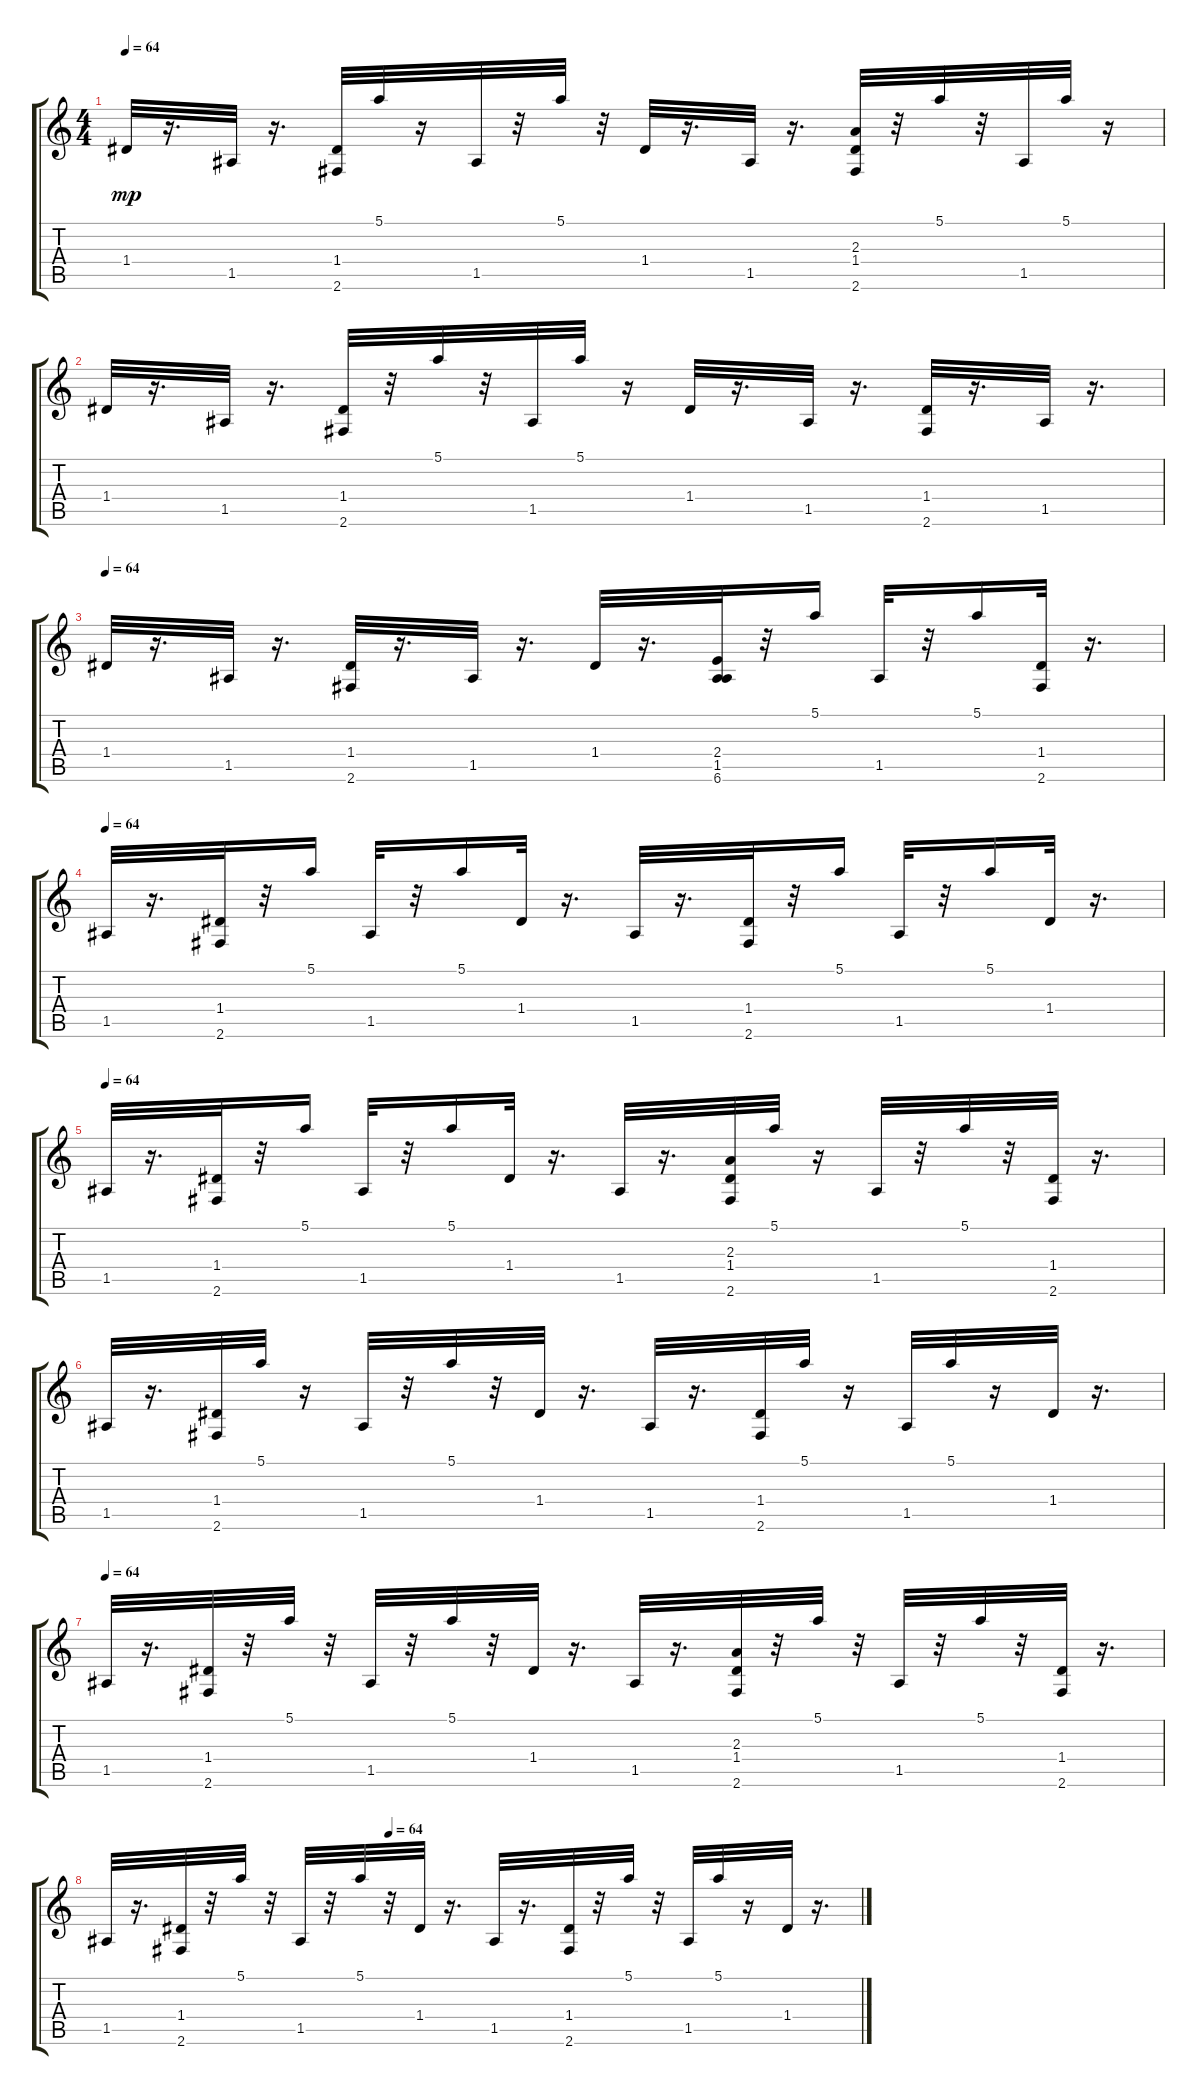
\track "" {instrument acousticguitarnylon}
\staff {score tabs}
\tuning (E4 B3 G3 D3 A2 E2) {hide}
\ts (4 4)
\tempo 64
\clef g2
\ks c
1.4.32{dy mp} r.16{d} 1.5.32 r.16{d} (1.4 2.6).32 5.1.32 r.16 1.5.32 r.32 5.1.32 r.32 1.4.32 r.16{d} 1.5.32 r.16{d} (2.3 1.4 2.6).32 r.32 5.1.32 r.32 1.5.32 5.1.32 r.16 |
1.4.32 r.16{d} 1.5.32 r.16{d} (1.4 2.6).32 r.32 5.1.32 r.32 1.5.32 5.1.32 r.16 1.4.32 r.16{d} 1.5.32 r.16{d} (1.4 2.6).32 r.16{d} 1.5.32 r.16{d} |
\tempo 64
1.4.32 r.16{d} 1.5.32 r.16{d} (1.4 2.6).32 r.16{d} 1.5.32 r.16{d} 1.4.32 r.16{d} (2.4 1.5 6.6).32 r.32 5.1.16 1.5.32 r.32 5.1.16 (1.4 2.6).32 r.16{d} |
\tempo 64
1.5.32 r.16{d} (1.4 2.6).32 r.32 5.1.16 1.5.32 r.32 5.1.16 1.4.32 r.16{d} 1.5.32 r.16{d} (1.4 2.6).32 r.32 5.1.16 1.5.32 r.32 5.1.16 1.4.32 r.16{d} |
\tempo 64
1.5.32 r.16{d} (1.4 2.6).32 r.32 5.1.16 1.5.32 r.32 5.1.16 1.4.32 r.16{d} 1.5.32 r.16{d} (2.3 1.4 2.6).32 5.1.32 r.16 1.5.32 r.32 5.1.32 r.32 (1.4 2.6).32 r.16{d} |
1.5.32 r.16{d} (1.4 2.6).32 5.1.32 r.16 1.5.32 r.32 5.1.32 r.32 1.4.32 r.16{d} 1.5.32 r.16{d} (1.4 2.6).32 5.1.32 r.16 1.5.32 5.1.32 r.16 1.4.32 r.16{d} |
\tempo 64
1.5.32 r.16{d} (1.4 2.6).32 r.32 5.1.32 r.32 1.5.32 r.32 5.1.32 r.32 1.4.32 r.16{d} 1.5.32 r.16{d} (2.3 1.4 2.6).32 r.32 5.1.32 r.32 1.5.32 r.32 5.1.32 r.32 (1.4 2.6).32 r.16{d} |
\tempo (64 0.375)
1.5.32 r.16{d} (1.4 2.6).32 r.32 5.1.32 r.32 1.5.32 r.32 5.1.32 r.32 1.4.32 r.16{d} 1.5.32 r.16{d} (1.4 2.6).32 r.32 5.1.32 r.32 1.5.32 5.1.32 r.16 1.4.32 r.16{d}
